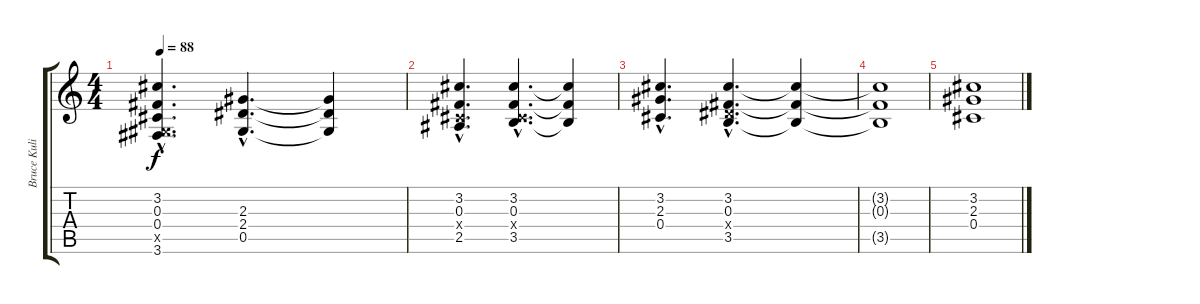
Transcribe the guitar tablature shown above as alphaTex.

\track ("Bruce Kulick" "Bruce Kuli") {instrument distortionguitar}
\staff {score tabs}
\tuning (Eb4 Bb3 Gb3 Db3 Ab2 Eb2) {hide}
\ts (4 4)
\tempo 88
\clef g2
\ks c
(3.2{hac} 0.3{hac} 0.4{hac} 0.5{hac x} 3.6{hac}).4{d dy f} (2.3{hac} 2.4{hac} 0.5{hac}).4{d} (2.3{t} 2.4{t} 0.5{t}).4 |
(3.2{hac} 0.3{hac} 0.4{hac x} 2.5{hac}).4{d} (3.2{hac} 0.3{hac} 0.4{hac x} 3.5{hac}).4{d} (3.2{t} 0.3{t} 3.5{t}).4 |
(3.2{hac} 2.3{hac} 0.4{hac}).4{d} (3.2{hac} 0.3{hac} 2.4{hac x} 3.5{hac}).4{d} (3.2{t} 0.3{t} 3.5{t}).4 |
(3.2{t} 0.3{t} 3.5{t}).1 |
(3.2 2.3 0.4).1
